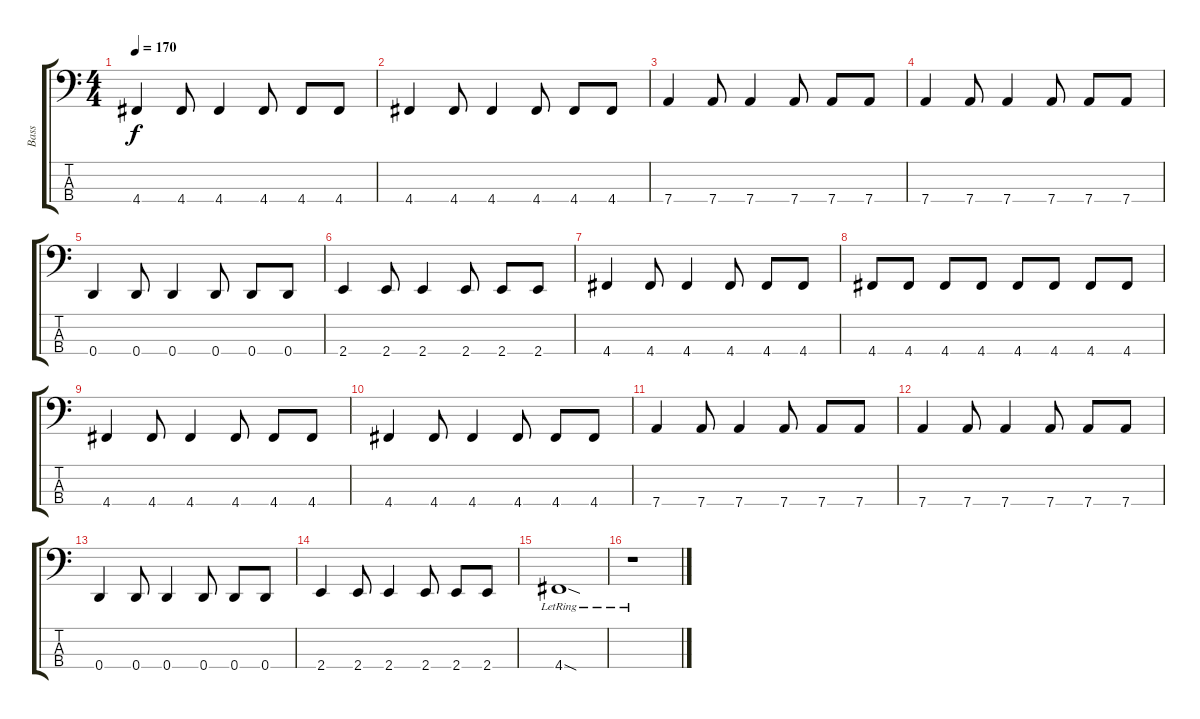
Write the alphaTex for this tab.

\track ("Bass" "Bass") {instrument electricbassfinger}
\staff {score tabs}
\tuning (G2 D2 A1 D1) {hide}
\ts (4 4)
\tempo 170
\clef f4
\ks c
4.4.4{dy f} 4.4.8 4.4.4 4.4.8 4.4.8 4.4.8 |
4.4.4 4.4.8 4.4.4 4.4.8 4.4.8 4.4.8 |
7.4.4 7.4.8 7.4.4 7.4.8 7.4.8 7.4.8 |
7.4.4 7.4.8 7.4.4 7.4.8 7.4.8 7.4.8 |
0.4.4 0.4.8 0.4.4 0.4.8 0.4.8 0.4.8 |
2.4.4 2.4.8 2.4.4 2.4.8 2.4.8 2.4.8 |
4.4.4 4.4.8 4.4.4 4.4.8 4.4.8 4.4.8 |
4.4.8 4.4.8 4.4.8 4.4.8 4.4.8 4.4.8 4.4.8 4.4.8 |
4.4.4 4.4.8 4.4.4 4.4.8 4.4.8 4.4.8 |
4.4.4 4.4.8 4.4.4 4.4.8 4.4.8 4.4.8 |
7.4.4 7.4.8 7.4.4 7.4.8 7.4.8 7.4.8 |
7.4.4 7.4.8 7.4.4 7.4.8 7.4.8 7.4.8 |
0.4.4 0.4.8 0.4.4 0.4.8 0.4.8 0.4.8 |
2.4.4 2.4.8 2.4.4 2.4.8 2.4.8 2.4.8 |
4.4{sod lr}.1 |
r.1
